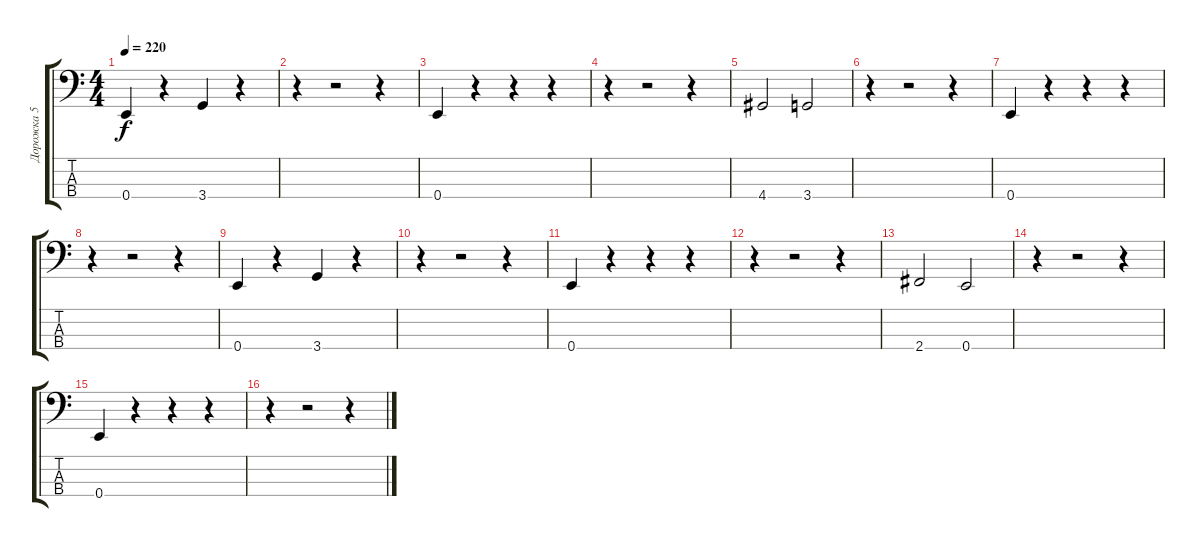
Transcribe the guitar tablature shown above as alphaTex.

\track ("Дорожка 5" "Дорожка 5") {instrument electricbassfinger}
\staff {score tabs}
\tuning (G2 D2 A1 E1) {hide}
\ts (4 4)
\tempo 220
\clef f4
\ks c
0.4.4{dy f} r.4 3.4.4 r.4 |
r.4 r.2 r.4 |
0.4.4 r.4 r.4 r.4 |
r.4 r.2 r.4 |
4.4.2 3.4.2 |
r.4 r.2 r.4 |
0.4.4 r.4 r.4 r.4 |
r.4 r.2 r.4 |
0.4.4 r.4 3.4.4 r.4 |
r.4 r.2 r.4 |
0.4.4 r.4 r.4 r.4 |
r.4 r.2 r.4 |
2.4.2 0.4.2 |
r.4 r.2 r.4 |
0.4.4 r.4 r.4 r.4 |
r.4 r.2 r.4
